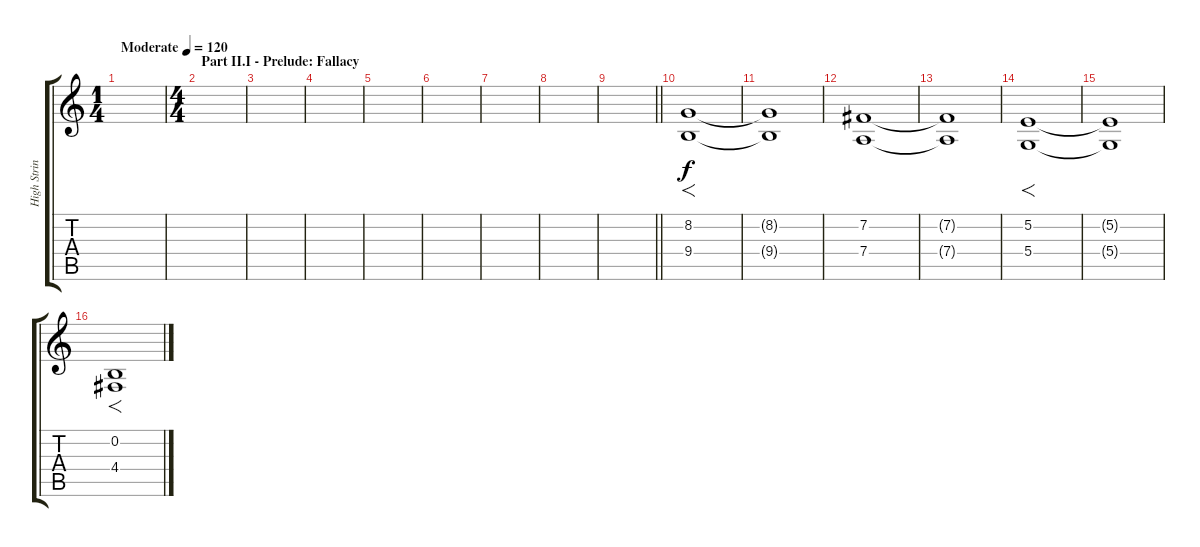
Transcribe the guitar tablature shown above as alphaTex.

\track ("High Strings Standard" "High Strin") {instrument stringensemble1}
\staff {score tabs}
\tuning (E4 B3 G3 D3 A2 E2) {hide}
\ts (1 4)
\tempo (120 "Moderate")
\clef g2
\ks c
|
\ts (4 4)
\section ("" "Part II.I - Prelude: Fallacy")
|
|
|
|
|
|
|
\barLineRight lightlight
|
(8.2 9.4).1{f} |
(8.2{t} 9.4{t}).1 |
(7.2 7.4).1{instrument stringensemble2} |
(7.2{t} 7.4{t}).1 |
(5.2 5.4).1{f instrument stringensemble1} |
(5.2{t} 5.4{t}).1 |
(0.2 4.4).1{f}
